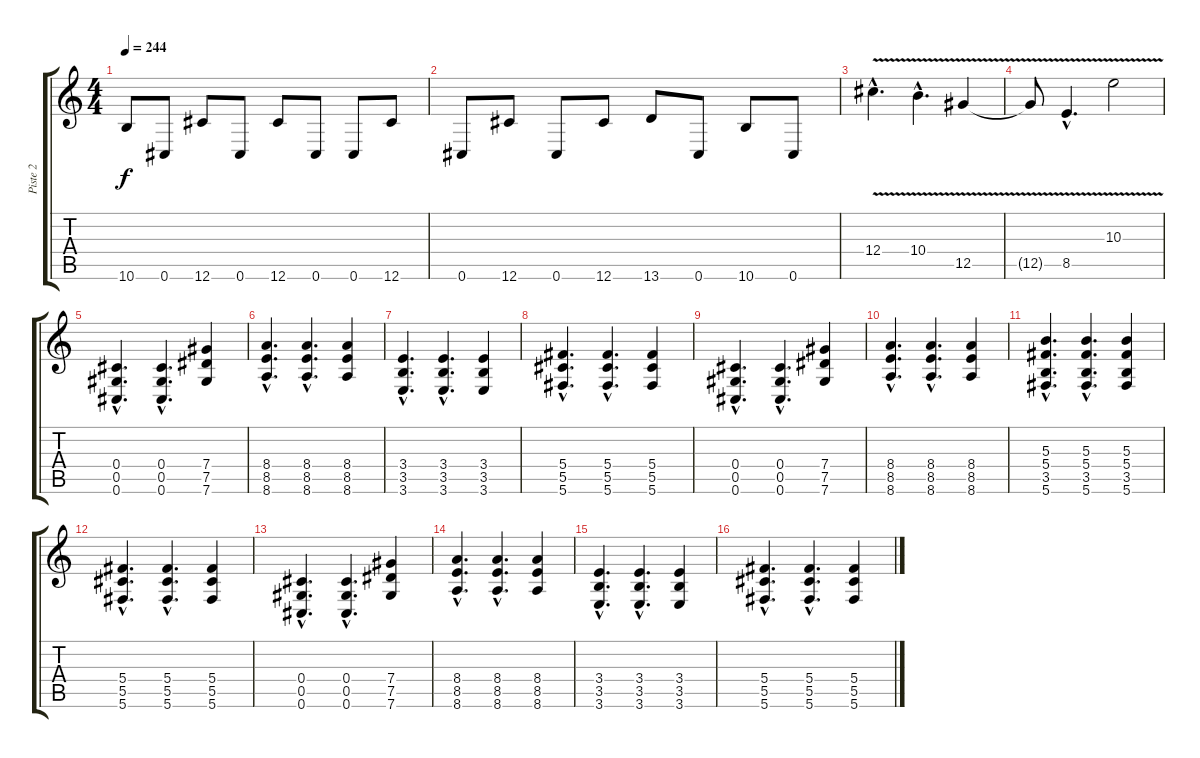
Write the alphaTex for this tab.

\track ("Piste 2" "Piste 2") {instrument distortionguitar}
\staff {score tabs}
\tuning (Eb4 Bb3 Gb3 Db3 Ab2 Db2) {hide}
\ts (4 4)
\tempo 244
\clef g2
\ks c
10.6.8{dy f} 0.6.8 12.6.8 0.6.8 12.6.8 0.6.8 0.6.8 12.6.8 |
0.6.8 12.6.8 0.6.8 12.6.8 13.6.8 0.6.8 10.6.8 0.6.8 |
12.4{v hac}.4{d} 10.4{v hac}.4{d} 12.5{v}.4 |
12.5{t}.8 8.5{v hac}.4{d} 10.3{v}.2 |
(0.4{hac} 0.5{hac} 0.6{hac}).4{d} (0.4{hac} 0.5{hac} 0.6{hac}).4{d} (7.4 7.5 7.6).4 |
(8.4{hac} 8.5{hac} 8.6{hac}).4{d} (8.4{hac} 8.5{hac} 8.6{hac}).4{d} (8.4 8.5 8.6).4 |
(3.4{hac} 3.5{hac} 3.6{hac}).4{d} (3.4{hac} 3.5{hac} 3.6{hac}).4{d} (3.4 3.5 3.6).4 |
(5.4{hac} 5.5{hac} 5.6{hac}).4{d} (5.4{hac} 5.5{hac} 5.6{hac}).4{d} (5.4 5.5 5.6).4 |
(0.4{hac} 0.5{hac} 0.6{hac}).4{d} (0.4{hac} 0.5{hac} 0.6{hac}).4{d} (7.4 7.5 7.6).4 |
(8.4{hac} 8.5{hac} 8.6{hac}).4{d} (8.4{hac} 8.5{hac} 8.6{hac}).4{d} (8.4 8.5 8.6).4 |
(5.3{hac} 5.4{hac} 3.5{hac} 5.6{hac}).4{d} (5.3{hac} 5.4{hac} 3.5{hac} 5.6{hac}).4{d} (5.3 5.4 3.5 5.6).4 |
(5.4{hac} 5.5{hac} 5.6{hac}).4{d} (5.4{hac} 5.5{hac} 5.6{hac}).4{d} (5.4 5.5 5.6).4 |
(0.4{hac} 0.5{hac} 0.6{hac}).4{d} (0.4{hac} 0.5{hac} 0.6{hac}).4{d} (7.4 7.5 7.6).4 |
(8.4{hac} 8.5{hac} 8.6{hac}).4{d} (8.4{hac} 8.5{hac} 8.6{hac}).4{d} (8.4 8.5 8.6).4 |
(3.4{hac} 3.5{hac} 3.6{hac}).4{d} (3.4{hac} 3.5{hac} 3.6{hac}).4{d} (3.4 3.5 3.6).4 |
(5.4{hac} 5.5{hac} 5.6{hac}).4{d} (5.4{hac} 5.5{hac} 5.6{hac}).4{d} (5.4 5.5 5.6).4
